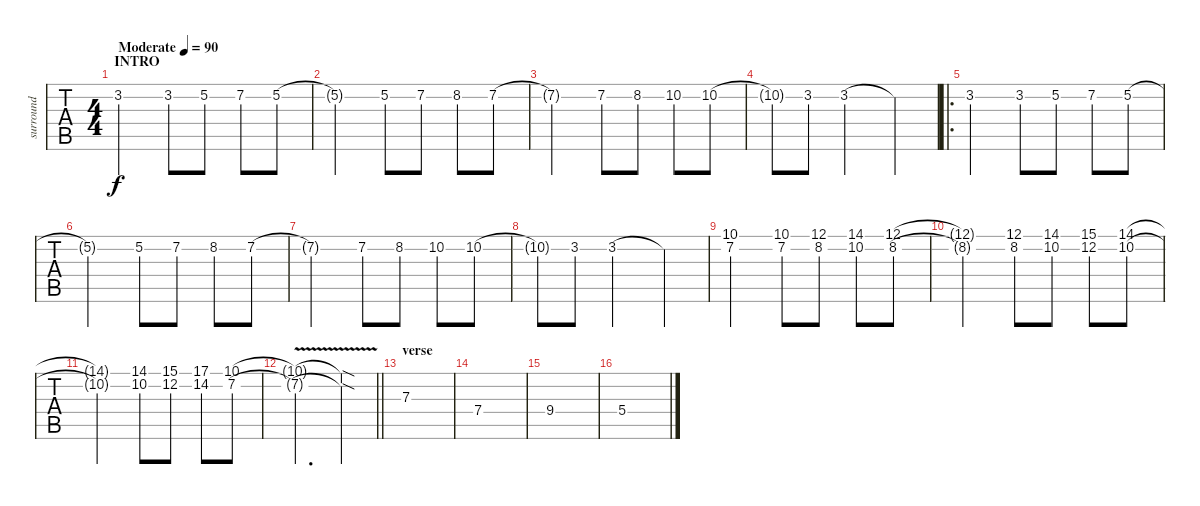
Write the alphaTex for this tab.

\track ("surround" "surround") {instrument stringensemble1}
\staff {tabs}
\tuning (E4 B3 G3 D3 A2 E2) {hide}
\ts (4 4)
\section ("" "INTRO")
\tempo (90 "Moderate")
\clef g2
\ks c
3.2.2{dy f instrument stringensemble1} 3.2.8 5.2.8 7.2.8 5.2.8 |
5.2{t}.2 5.2.8 7.2.8 8.2.8 7.2.8 |
7.2{t}.2 7.2.8 8.2.8 10.2.8 10.2.8 |
10.2{t}.8 3.2.8 3.2.2 3.2{t}.4 |
\ro
3.2.2 3.2.8 5.2.8 7.2.8 5.2.8 |
5.2{t}.2 5.2.8 7.2.8 8.2.8 7.2.8 |
7.2{t}.2 7.2.8 8.2.8 10.2.8 10.2.8 |
10.2{t}.8 3.2.8 3.2.2 3.2{t}.4 |
(10.1 7.2).2 (10.1 7.2).8 (12.1 8.2).8 (14.1 10.2).8 (12.1 8.2).8 |
(12.1{t} 8.2{t}).2 (12.1 8.2).8 (14.1 10.2).8 (15.1 12.2).8 (14.1 10.2).8 |
(14.1{t} 10.2{t}).2 (14.1 10.2).8 (15.1 12.2).8 (17.1 14.2).8 (10.1 7.2).8 |
\barLineRight lightlight
(10.1{t} 7.2{v t}).2{d} (10.1{sod t} 7.2{sod t}).4 |
\section ("" "verse")
7.3.1 |
7.4.1 |
9.4.1 |
5.4.1
